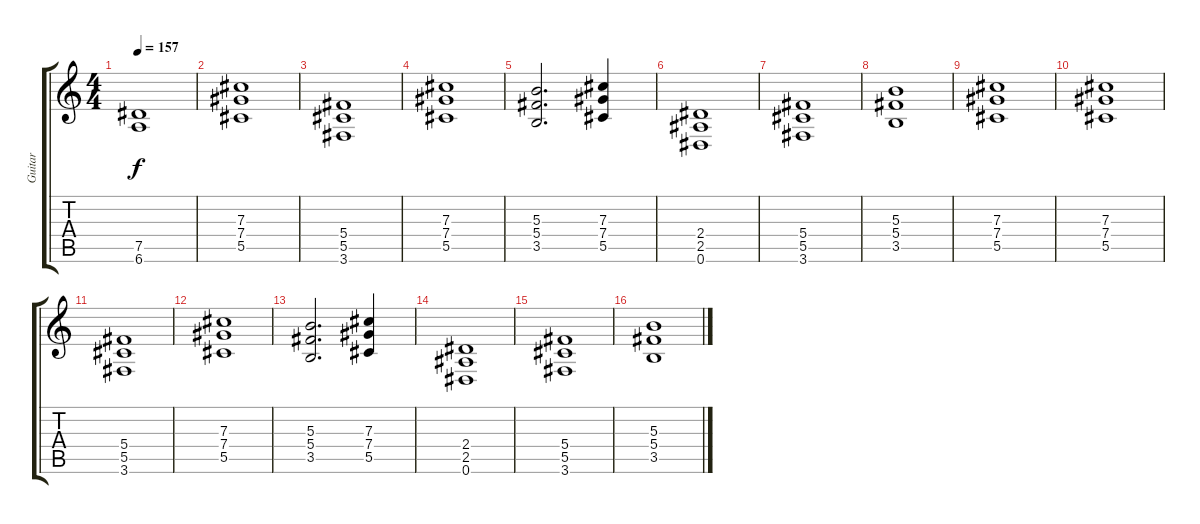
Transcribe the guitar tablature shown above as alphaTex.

\track ("Guitar" "Guitar") {instrument distortionguitar}
\staff {score tabs}
\tuning (Eb4 Bb3 Gb3 Db3 Ab2 Eb2) {hide}
\ts (4 4)
\tempo 157
\clef g2
\ks c
(7.5 6.6).1{dy f} |
(7.3 7.4 5.5).1 |
(5.4 5.5 3.6).1 |
(7.3 7.4 5.5).1 |
(5.3 5.4 3.5).2{d} (7.3 7.4 5.5).4 |
(2.4 2.5 0.6).1 |
(5.4 5.5 3.6).1 |
(5.3 5.4 3.5).1 |
(7.3 7.4 5.5).1 |
(7.3 7.4 5.5).1 |
(5.4 5.5 3.6).1 |
(7.3 7.4 5.5).1 |
(5.3 5.4 3.5).2{d} (7.3 7.4 5.5).4 |
(2.4 2.5 0.6).1 |
(5.4 5.5 3.6).1 |
(5.3 5.4 3.5).1
